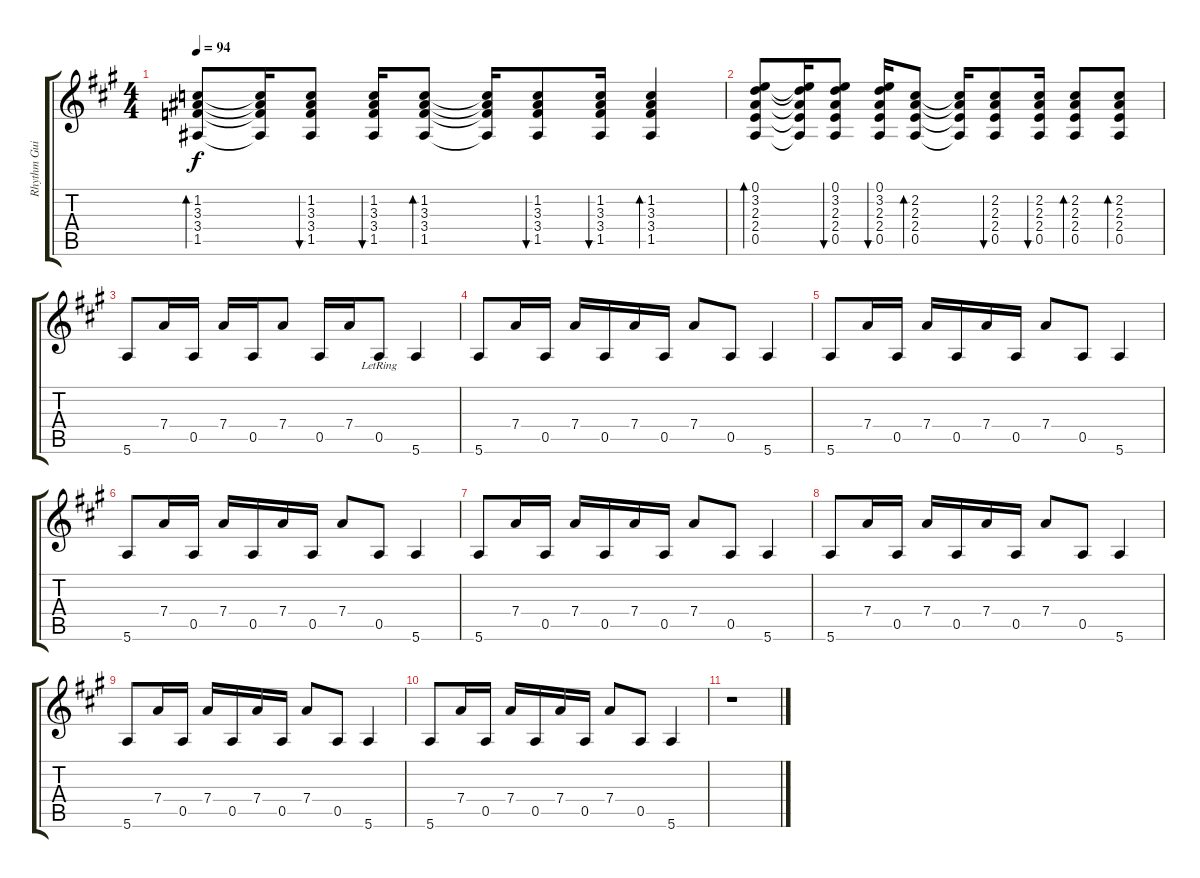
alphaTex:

\track ("Rhythm Guitar" "Rhythm Gui") {instrument acousticguitarsteel}
\staff {score tabs}
\tuning (E4 B3 G3 D3 A2 E2) {hide}
\ts (4 4)
\tempo 94
\clef g2
\ks a
(1.2 3.3 3.4 1.5).8{bd 60 dy f} (1.2{t} 3.3{t} 3.4{t} 1.5{t}).16 (1.2 3.3 3.4 1.5).8{bu 30} (1.2 3.3 3.4 1.5).16{bu 30} (1.2 3.3 3.4 1.5).8{bd 60} (1.2{t} 3.3{t} 3.4{t} 1.5{t}).16 (1.2 3.3 3.4 1.5).8{bu 30} (1.2 3.3 3.4 1.5).16{bu 30} (1.2 3.3 3.4 1.5).4{bd 30} |
(0.1 3.2 2.3 2.4 0.5).8{bd 60} (0.1{t} 3.2{t} 2.3{t} 2.4{t} 0.5{t}).16 (0.1 3.2 2.3 2.4 0.5).8{bu 30} (0.1 3.2 2.3 2.4 0.5).16{bu 30} (2.2 2.3 2.4 0.5).8{bd 60} (2.2{t} 2.3{t} 2.4{t} 0.5{t}).16 (2.2 2.3 2.4 0.5).8{bu 30} (2.2 2.3 2.4 0.5).16{bu 30} (2.2 2.3 2.4 0.5).8{bd 30} (2.2 2.3 2.4 0.5).8{bd 30} |
5.6.8 7.4.16 0.5.16 7.4.16 0.5.16 7.4.8 0.5.16 7.4.16 0.5{lr}.8 5.6.4 |
5.6.8 7.4.16 0.5.16 7.4.16 0.5.16 7.4.16 0.5.16 7.4.8 0.5.8 5.6.4 |
5.6.8 7.4.16 0.5.16 7.4.16 0.5.16 7.4.16 0.5.16 7.4.8 0.5.8 5.6.4 |
5.6.8 7.4.16 0.5.16 7.4.16 0.5.16 7.4.16 0.5.16 7.4.8 0.5.8 5.6.4 |
5.6.8 7.4.16 0.5.16 7.4.16 0.5.16 7.4.16 0.5.16 7.4.8 0.5.8 5.6.4 |
5.6.8 7.4.16 0.5.16 7.4.16 0.5.16 7.4.16 0.5.16 7.4.8 0.5.8 5.6.4 |
5.6.8 7.4.16 0.5.16 7.4.16 0.5.16 7.4.16 0.5.16 7.4.8 0.5.8 5.6.4 |
5.6.8 7.4.16 0.5.16 7.4.16 0.5.16 7.4.16 0.5.16 7.4.8 0.5.8 5.6.4 |
r.1
